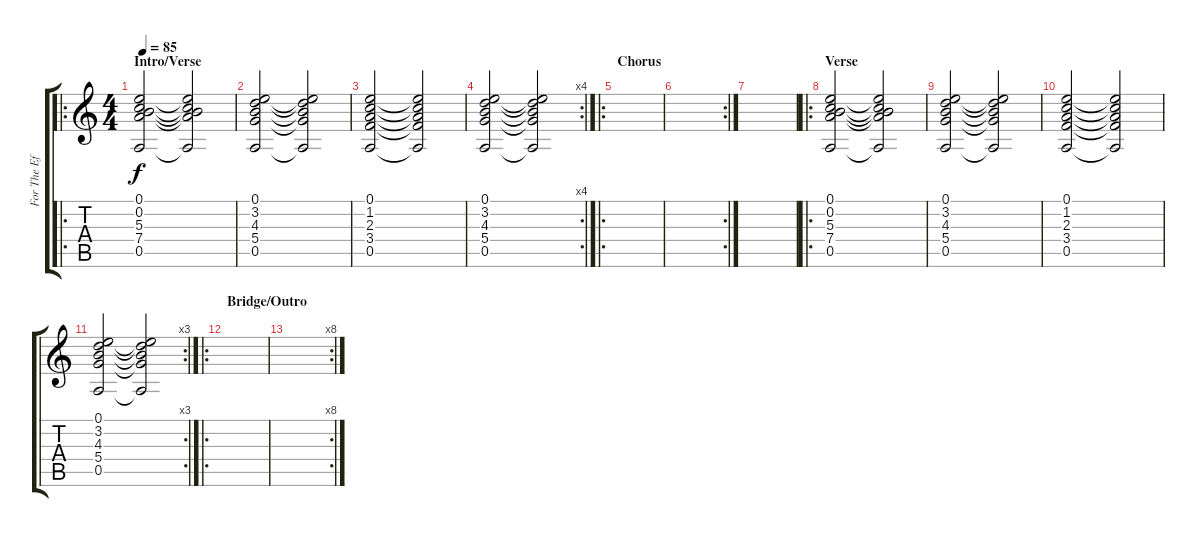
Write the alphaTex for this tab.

\track ("For The Effect" "For The Ef") {instrument overdrivenguitar}
\staff {score tabs}
\tuning (E4 B3 G3 D3 A2 E2) {hide}
\ro
\ts (4 4)
\section ("" "Intro/Verse")
\tempo 85
\clef g2
\ks c
(0.1 0.2 5.3 7.4 0.5).2{dy f instrument overdrivenguitar} (0.1{t} 0.2{t} 5.3{t} 7.4{t} 0.5{t}).2 |
(0.1 3.2 4.3 5.4 0.5).2 (0.1{t} 3.2{t} 4.3{t} 5.4{t} 0.5{t}).2 |
(0.1 1.2 2.3 3.4 0.5).2 (0.1{t} 1.2{t} 2.3{t} 3.4{t} 0.5{t}).2 |
\rc 4
(0.1 3.2 4.3 5.4 0.5).2 (0.1{t} 3.2{t} 4.3{t} 5.4{t} 0.5{t}).2 |
\ro
\section ("" "Chorus")
|
\rc 2
|
|
\ro
\section ("" "Verse")
(0.1 0.2 5.3 7.4 0.5).2 (0.1{t} 0.2{t} 5.3{t} 7.4{t} 0.5{t}).2 |
(0.1 3.2 4.3 5.4 0.5).2 (0.1{t} 3.2{t} 4.3{t} 5.4{t} 0.5{t}).2 |
(0.1 1.2 2.3 3.4 0.5).2 (0.1{t} 1.2{t} 2.3{t} 3.4{t} 0.5{t}).2 |
\rc 3
(0.1 3.2 4.3 5.4 0.5).2 (0.1{t} 3.2{t} 4.3{t} 5.4{t} 0.5{t}).2 |
\ro
\section ("" "Bridge/Outro")
|
\rc 8
